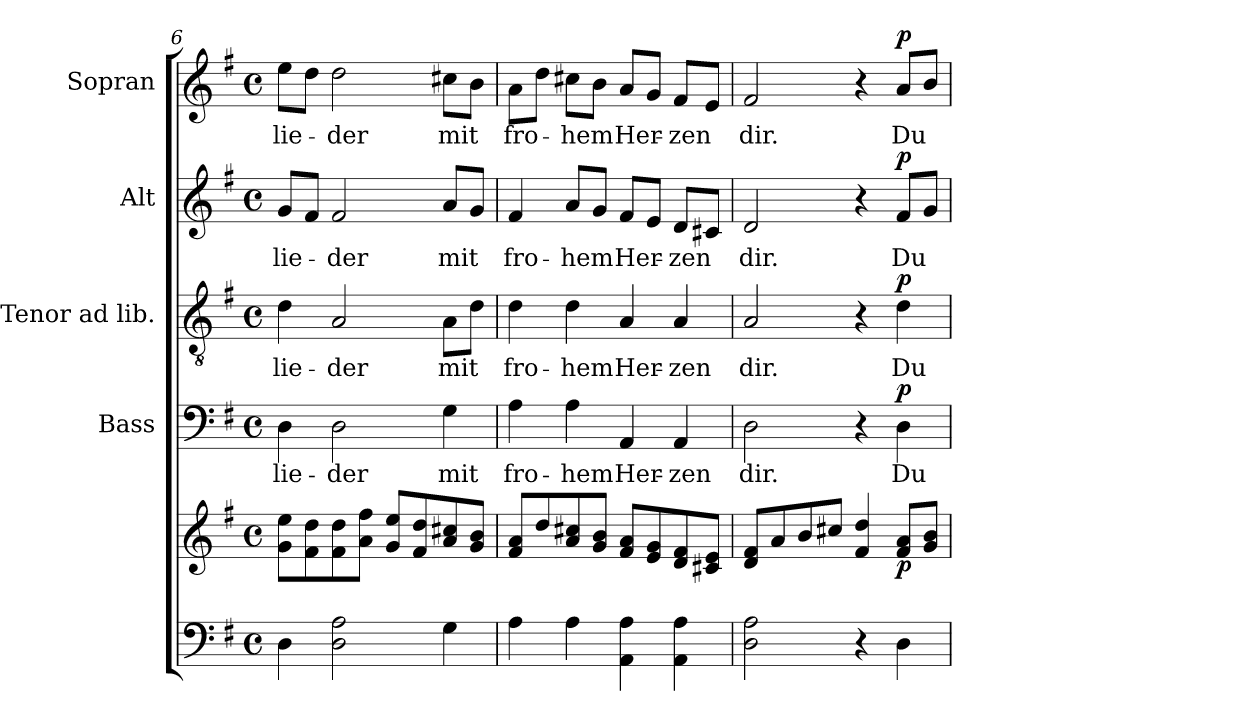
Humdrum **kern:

**kern	**kern	**dynam	**kern	**text	**dynam	**kern	**text	**dynam	**kern	**text	**dynam	**kern	**text	**dynam
*part5	*part5	*part5	*part4	*part4	*part4	*part3	*part3	*part3	*part2	*part2	*part2	*part1	*part1	*part1
*staff6	*staff5	*staff5/6	*staff4	*staff4	*staff4	*staff3	*staff3	*staff3	*staff2	*staff2	*staff2	*staff1	*staff1	*staff1
*	*	*	*I"Bass	*	*	*I"Tenor ad lib.	*	*	*I"Alt	*	*	*I"Sopran	*	*
*	*	*	*I'B.	*	*	*I'T.	*	*	*I'A.	*	*	*I'S.	*	*
*clefF4	*clefG2	*	*clefF4	*	*	*clefGv2	*	*	*clefG2	*	*	*clefG2	*	*
*k[f#]	*k[f#]	*	*k[f#]	*	*	*k[f#]	*	*	*k[f#]	*	*	*k[f#]	*	*
*G:	*G:	*	*G:	*	*	*G:	*	*	*G:	*	*	*G:	*	*
*M4/4	*M4/4	*	*M4/4	*	*	*M4/4	*	*	*M4/4	*	*	*M4/4	*	*
*met(c)	*met(c)	*	*met(c)	*	*	*met(c)	*	*	*met(c)	*	*	*met(c)	*	*
=6	=6	=6	=6	=6	=6	=6	=6	=6	=6	=6	=6	=6	=6	=6
!	!	!	!	!LO:LY:b	!	!	!LO:LY:b	!	!	!LO:LY:b	!	!	!LO:LY:b	!
4D\	8g\ 8ee\L	.	4D\	-lie-	.	4d\	-lie-	.	8g/L	-lie-	.	8ee\L	-lie-	.
.	8f#\ 8dd\	.	.	.	.	.	.	.	8f#/J	.	.	8dd\J	.	.
!	!	!	!	!LO:LY:b	!	!	!LO:LY:b	!	!	!LO:LY:b	!	!	!LO:LY:b	!
2D\ 2A\	8f#\ 8dd\	.	2D\	-der	.	2A/	-der	.	2f#/	-der	.	2dd\	-der	.
.	8a\ 8ff#\J	.	.	.	.	.	.	.	.	.	.	.	.	.
.	8g/ 8ee/L	.	.	.	.	.	.	.	.	.	.	.	.	.
.	8f#/ 8dd/	.	.	.	.	.	.	.	.	.	.	.	.	.
!	!	!	!	!LO:LY:b	!	!	!LO:LY:b	!	!	!LO:LY:b	!	!	!LO:LY:b	!
4G\	8a/ 8cc#X/	.	4G\	mit	.	8A\L	mit	.	8a/L	mit	.	8cc#X\L	mit	.
.	8g/ 8b/J	.	.	.	.	8d\J	.	.	8g/J	.	.	8b\J	.	.
=7	=7	=7	=7	=7	=7	=7	=7	=7	=7	=7	=7	=7	=7	=7
!	!	!	!	!LO:LY:b	!	!	!LO:LY:b	!	!	!LO:LY:b	!	!	!LO:LY:b	!
4A\	8f#/ 8a/L	.	4A\	fro-	.	4d\	fro-	.	4f#/	fro-	.	8a\L	fro-	.
.	8dd/	.	.	.	.	.	.	.	.	.	.	8dd\J	.	.
!	!	!	!	!LO:LY:b	!	!	!LO:LY:b	!	!	!LO:LY:b	!	!	!LO:LY:b	!
4A\	8a/ 8cc#X/	.	4A\	-hem	.	4d\	-hem	.	8a/L	-hem	.	8cc#X\L	-hem	.
.	8g/ 8b/J	.	.	.	.	.	.	.	8g/J	.	.	8b\J	.	.
!	!	!	!	!LO:LY:b	!	!	!LO:LY:b	!	!	!LO:LY:b	!	!	!LO:LY:b	!
4AA\ 4A\	8f#/ 8a/L	.	4AA/	Her-	.	4A/	Her-	.	8f#/L	Her-	.	8a/L	Her-	.
.	8e/ 8g/	.	.	.	.	.	.	.	8e/J	.	.	8g/J	.	.
!	!	!	!	!LO:LY:b	!	!	!LO:LY:b	!	!	!LO:LY:b	!	!	!LO:LY:b	!
4AA\ 4A\	8d/ 8f#/	.	4AA/	-zen	.	4A/	-zen	.	8d/L	-zen	.	8f#/L	-zen	.
.	8c#X/ 8e/J	.	.	.	.	.	.	.	8c#X/J	.	.	8e/J	.	.
=8	=8	=8	=8	=8	=8	=8	=8	=8	=8	=8	=8	=8	=8	=8
!	!	!	!	!LO:LY:b	!	!	!LO:LY:b	!	!	!LO:LY:b	!	!	!LO:LY:b	!
2D\ 2A\	8d/ 8f#/L	.	2D\	dir.	.	2A/	dir.	.	2d/	dir.	.	2f#/	dir.	.
.	8a/	.	.	.	.	.	.	.	.	.	.	.	.	.
.	8b/	.	.	.	.	.	.	.	.	.	.	.	.	.
.	8cc#X/J	.	.	.	.	.	.	.	.	.	.	.	.	.
4r	4f#/ 4dd/	.	4r	.	.	4r	.	.	4r	.	.	4r	.	.
!	!	!LO:DY:b	!	!LO:LY:b	!LO:DY:a	!	!LO:LY:b	!LO:DY:a	!	!LO:LY:b	!LO:DY:a	!	!LO:LY:b	!LO:DY:a
4D\	8f#/ 8a/L	p	4D\	Du	p	4d\	Du	p	8f#/L	Du	p	8a/L	Du	p
.	8g/ 8b/J	.	.	.	.	.	.	.	8g/J	.	.	8b/J	.	.
=	=	=	=	=	=	=	=	=	=	=	=	=	=	=
*-	*-	*-	*-	*-	*-	*-	*-	*-	*-	*-	*-	*-	*-	*-
